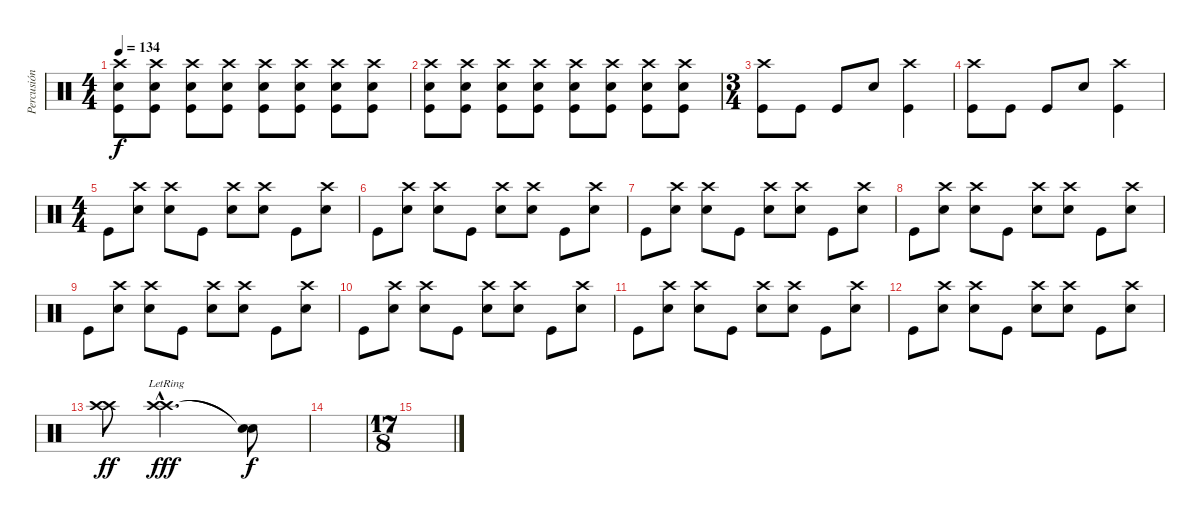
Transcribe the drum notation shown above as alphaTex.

\track ("Percusión" "Percusión") {instrument percussion}
\staff {score}
\articulation defaults
\ts (4 4)
\tempo 134
\clef neutral
\ks c
("Crash high (hit)" "Kick (hit)" "Snare (hit) 2").8{dy f} ("Crash high (hit)" "Kick (hit)" "Snare (hit) 2").8 ("Crash high (hit)" "Kick (hit)" "Snare (hit) 2").8 ("Crash high (hit)" "Kick (hit)" "Snare (hit) 2").8 ("Crash high (hit)" "Kick (hit)" "Snare (hit) 2").8 ("Crash high (hit)" "Kick (hit)" "Snare (hit) 2").8 ("Crash high (hit)" "Kick (hit)" "Snare (hit) 2").8 ("Crash high (hit)" "Kick (hit)" "Snare (hit) 2").8 |
("Crash high (hit)" "Kick (hit)" "Snare (hit) 2").8 ("Crash high (hit)" "Kick (hit)" "Snare (hit) 2").8 ("Crash high (hit)" "Kick (hit)" "Snare (hit) 2").8 ("Crash high (hit)" "Kick (hit)" "Snare (hit) 2").8 ("Crash high (hit)" "Kick (hit)" "Snare (hit) 2").8 ("Crash high (hit)" "Kick (hit)" "Snare (hit) 2").8 ("Crash high (hit)" "Kick (hit)" "Snare (hit) 2").8 ("Crash high (hit)" "Kick (hit)" "Snare (hit) 2").8 |
\ts (3 4)
("Crash high (hit)" "Kick (hit)").8 "Kick (hit)".8 "Kick (hit)".8 "Snare (hit) 2".8 ("Crash high (hit)" "Kick (hit)").4 |
("Crash high (hit)" "Kick (hit)").8 "Kick (hit)".8 "Kick (hit)".8 "Snare (hit) 2".8 ("Crash high (hit)" "Kick (hit)").4 |
\ts (4 4)
"Kick (hit)".8 ("Crash high (hit)" "Snare (hit) 2").8 ("Crash high (hit)" "Snare (hit) 2").8 "Kick (hit)".8 ("Crash high (hit)" "Snare (hit) 2").8 ("Crash high (hit)" "Snare (hit) 2").8 "Kick (hit)".8 ("Crash high (hit)" "Snare (hit) 2").8 |
"Kick (hit)".8 ("Crash high (hit)" "Snare (hit) 2").8 ("Crash high (hit)" "Snare (hit) 2").8 "Kick (hit)".8 ("Crash high (hit)" "Snare (hit) 2").8 ("Crash high (hit)" "Snare (hit) 2").8 "Kick (hit)".8 ("Crash high (hit)" "Snare (hit) 2").8 |
"Kick (hit)".8 ("Crash high (hit)" "Snare (hit) 2").8 ("Crash high (hit)" "Snare (hit) 2").8 "Kick (hit)".8 ("Crash high (hit)" "Snare (hit) 2").8 ("Crash high (hit)" "Snare (hit) 2").8 "Kick (hit)".8 ("Crash high (hit)" "Snare (hit) 2").8 |
"Kick (hit)".8 ("Crash high (hit)" "Snare (hit) 2").8 ("Crash high (hit)" "Snare (hit) 2").8 "Kick (hit)".8 ("Crash high (hit)" "Snare (hit) 2").8 ("Crash high (hit)" "Snare (hit) 2").8 "Kick (hit)".8 ("Crash high (hit)" "Snare (hit) 2").8 |
"Kick (hit)".8 ("Crash high (hit)" "Snare (hit) 2").8 ("Crash high (hit)" "Snare (hit) 2").8 "Kick (hit)".8 ("Crash high (hit)" "Snare (hit) 2").8 ("Crash high (hit)" "Snare (hit) 2").8 "Kick (hit)".8 ("Crash high (hit)" "Snare (hit) 2").8 |
"Kick (hit)".8 ("Crash high (hit)" "Snare (hit) 2").8 ("Crash high (hit)" "Snare (hit) 2").8 "Kick (hit)".8 ("Crash high (hit)" "Snare (hit) 2").8 ("Crash high (hit)" "Snare (hit) 2").8 "Kick (hit)".8 ("Crash high (hit)" "Snare (hit) 2").8 |
"Kick (hit)".8 ("Crash high (hit)" "Snare (hit) 2").8 ("Crash high (hit)" "Snare (hit) 2").8 "Kick (hit)".8 ("Crash high (hit)" "Snare (hit) 2").8 ("Crash high (hit)" "Snare (hit) 2").8 "Kick (hit)".8 ("Crash high (hit)" "Snare (hit) 2").8 |
"Kick (hit)".8 ("Crash high (hit)" "Snare (hit) 2").8 ("Crash high (hit)" "Snare (hit) 2").8 "Kick (hit)".8 ("Crash high (hit)" "Snare (hit) 2").8 ("Crash high (hit)" "Snare (hit) 2").8 "Kick (hit)".8 ("Crash high (hit)" "Snare (hit) 2").8 |
("Crash high (hit)" "Crash high (hit)").8{dy ff} ("Crash high (hit)"{hac lr} "Crash high (hit)"{hac lr}).2{d dy fff} ("Snare (hit)"{t} "Snare (hit)"{t}).8{dy f} |
|
\ts (17 8)
